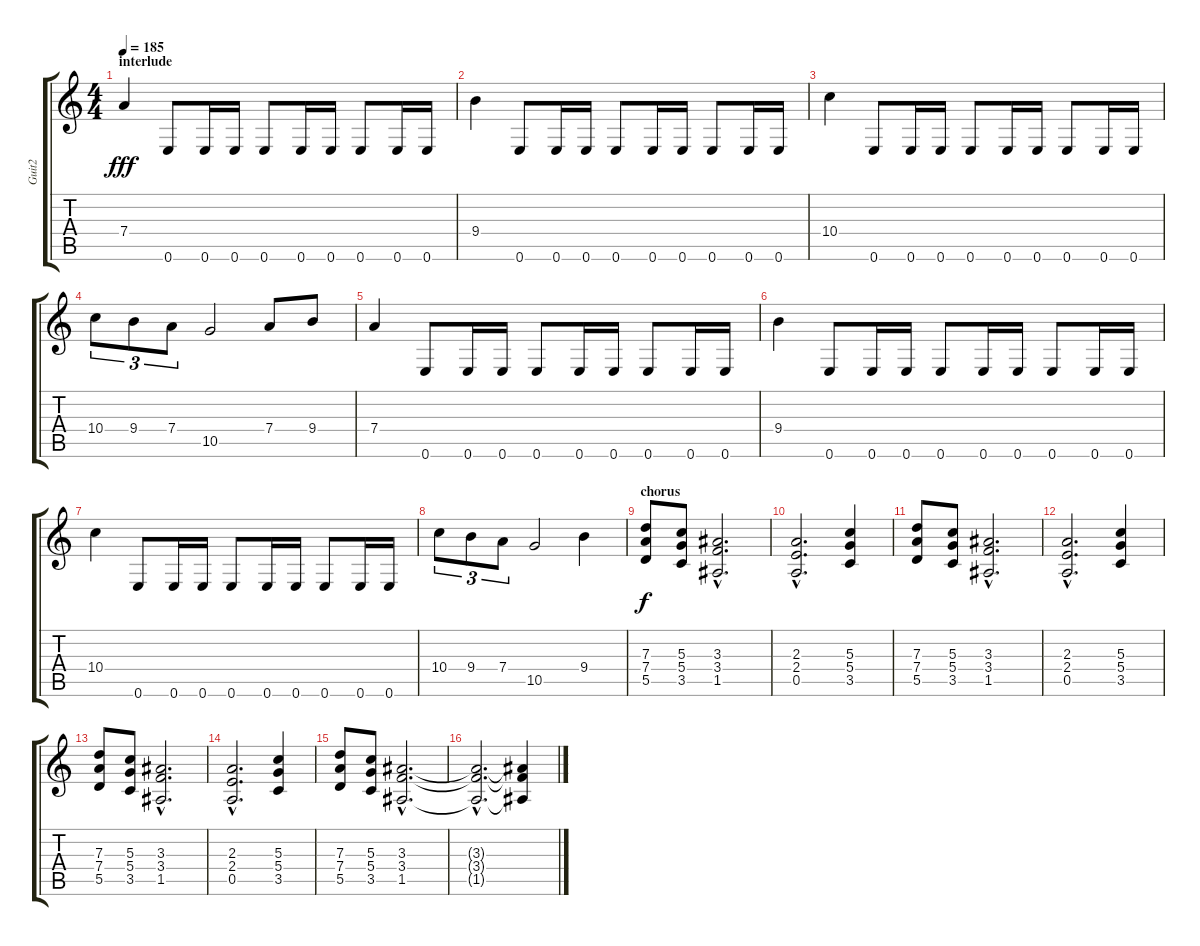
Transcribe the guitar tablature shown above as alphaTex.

\track ("Guit2" "Guit2") {instrument overdrivenguitar}
\staff {score tabs}
\tuning (E4 B3 G3 D3 A2 E2) {hide}
\ts (4 4)
\section ("" "interlude")
\tempo 185
\clef g2
\ks c
7.4.4{dy fff} 0.6.8 0.6.16 0.6.16 0.6.8 0.6.16 0.6.16 0.6.8 0.6.16 0.6.16 |
9.4.4 0.6.8 0.6.16 0.6.16 0.6.8 0.6.16 0.6.16 0.6.8 0.6.16 0.6.16 |
10.4.4 0.6.8 0.6.16 0.6.16 0.6.8 0.6.16 0.6.16 0.6.8 0.6.16 0.6.16 |
10.4.8{tu (3 2)} 9.4.8{tu (3 2)} 7.4.8{tu (3 2)} 10.5.2 7.4.8 9.4.8 |
7.4.4 0.6.8 0.6.16 0.6.16 0.6.8 0.6.16 0.6.16 0.6.8 0.6.16 0.6.16 |
9.4.4 0.6.8 0.6.16 0.6.16 0.6.8 0.6.16 0.6.16 0.6.8 0.6.16 0.6.16 |
10.4.4 0.6.8 0.6.16 0.6.16 0.6.8 0.6.16 0.6.16 0.6.8 0.6.16 0.6.16 |
10.4.8{tu (3 2)} 9.4.8{tu (3 2)} 7.4.8{tu (3 2)} 10.5.2 9.4.4 |
\section ("" "chorus")
(7.3 7.4 5.5).8{dy f} (5.3 5.4 3.5).8 (3.3{hac} 3.4{hac} 1.5{hac}).2{d} |
(2.3{hac} 2.4{hac} 0.5{hac}).2{d} (5.3 5.4 3.5).4 |
(7.3 7.4 5.5).8 (5.3 5.4 3.5).8 (3.3{hac} 3.4{hac} 1.5{hac}).2{d} |
(2.3{hac} 2.4{hac} 0.5{hac}).2{d} (5.3 5.4 3.5).4 |
(7.3 7.4 5.5).8 (5.3 5.4 3.5).8 (3.3{hac} 3.4{hac} 1.5{hac}).2{d} |
(2.3{hac} 2.4{hac} 0.5{hac}).2{d} (5.3 5.4 3.5).4 |
(7.3 7.4 5.5).8 (5.3 5.4 3.5).8 (3.3{hac} 3.4{hac} 1.5{hac}).2{d} |
(3.3{hac t} 3.4{hac t} 1.5{hac t}).2{d} (3.3{t} 3.4{t} 1.5{t}).4
